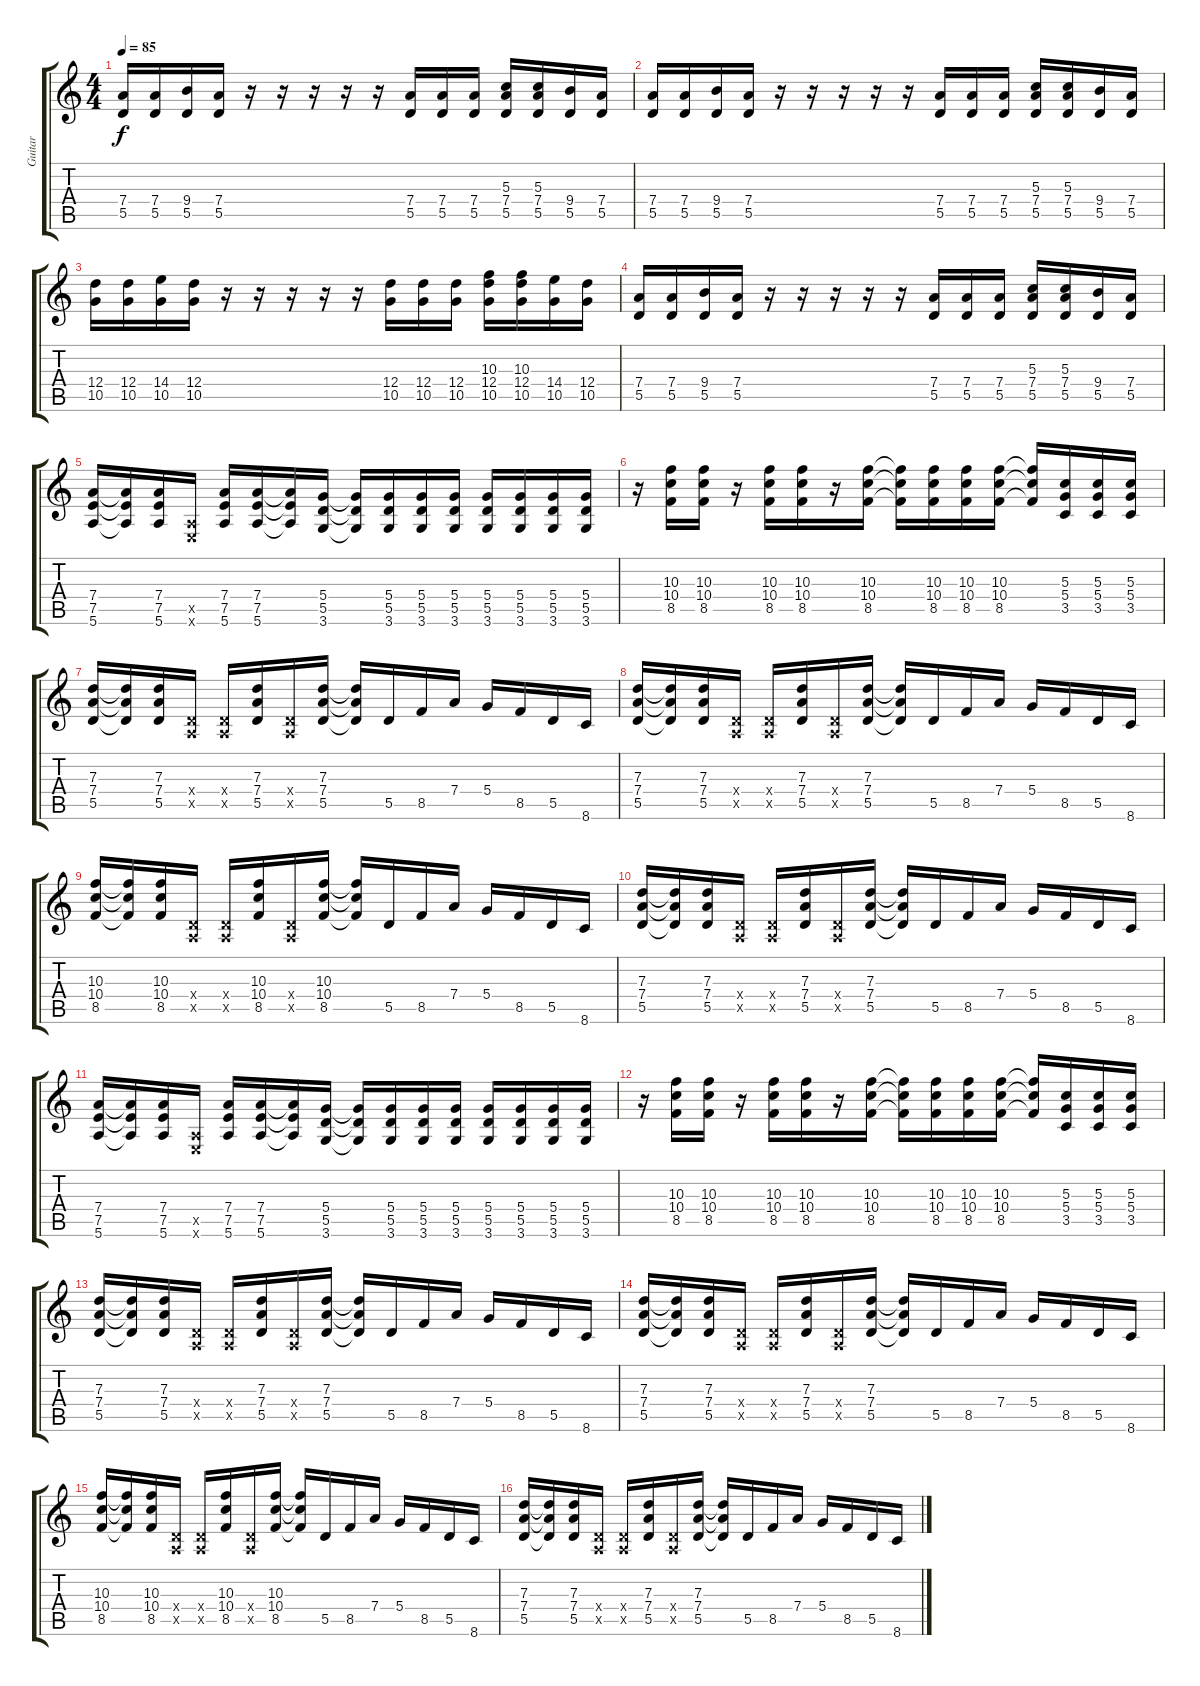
\track ("Guitar" "Guitar") {instrument distortionguitar}
\staff {score tabs}
\tuning (E4 B3 G3 D3 A2 E2) {hide}
\ts (4 4)
\tempo 85
\clef g2
\ks c
(7.4 5.5).16{dy f} (7.4 5.5).16 (9.4 5.5).16 (7.4 5.5).16 r.16 r.16 r.16 r.16 r.16 (7.4 5.5).16 (7.4 5.5).16 (7.4 5.5).16 (5.3 7.4 5.5).16 (5.3 7.4 5.5).16 (9.4 5.5).16 (7.4 5.5).16 |
(7.4 5.5).16 (7.4 5.5).16 (9.4 5.5).16 (7.4 5.5).16 r.16 r.16 r.16 r.16 r.16 (7.4 5.5).16 (7.4 5.5).16 (7.4 5.5).16 (5.3 7.4 5.5).16 (5.3 7.4 5.5).16 (9.4 5.5).16 (7.4 5.5).16 |
(12.4 10.5).16 (12.4 10.5).16 (14.4 10.5).16 (12.4 10.5).16 r.16 r.16 r.16 r.16 r.16 (12.4 10.5).16 (12.4 10.5).16 (12.4 10.5).16 (10.3 12.4 10.5).16 (10.3 12.4 10.5).16 (14.4 10.5).16 (12.4 10.5).16 |
(7.4 5.5).16 (7.4 5.5).16 (9.4 5.5).16 (7.4 5.5).16 r.16 r.16 r.16 r.16 r.16 (7.4 5.5).16 (7.4 5.5).16 (7.4 5.5).16 (5.3 7.4 5.5).16 (5.3 7.4 5.5).16 (9.4 5.5).16 (7.4 5.5).16 |
(7.4 7.5 5.6).16 (7.4{t} 7.5{t} 5.6{t}).16 (7.4 7.5 5.6).16 (0.5{x} 0.6{x}).16 (7.4 7.5 5.6).16 (7.4 7.5 5.6).16 (7.4{t} 7.5{t} 5.6{t}).16 (5.4 5.5 3.6).16 (5.4{t} 5.5{t} 3.6{t}).16 (5.4 5.5 3.6).16 (5.4 5.5 3.6).16 (5.4 5.5 3.6).16 (5.4 5.5 3.6).16 (5.4 5.5 3.6).16 (5.4 5.5 3.6).16 (5.4 5.5 3.6).16 |
r.16 (10.3 10.4 8.5).16 (10.3 10.4 8.5).16 r.16 (10.3 10.4 8.5).16 (10.3 10.4 8.5).16 r.16 (10.3 10.4 8.5).16 (10.3{t} 10.4{t} 8.5{t}).16 (10.3 10.4 8.5).16 (10.3 10.4 8.5).16 (10.3 10.4 8.5).16 (10.3{t} 10.4{t} 8.5{t}).16 (5.3 5.4 3.5).16 (5.3 5.4 3.5).16 (5.3 5.4 3.5).16 |
(7.3 7.4 5.5).16 (7.3{t} 7.4{t} 5.5{t}).16 (7.3 7.4 5.5).16 (0.4{x} 0.5{x}).16 (0.4{x} 0.5{x}).16 (7.3 7.4 5.5).16 (0.4{x} 0.5{x}).16 (7.3 7.4 5.5).16 (7.3{t} 7.4{t} 5.5{t}).16 5.5.16 8.5.16 7.4.16 5.4.16 8.5.16 5.5.16 8.6.16 |
(7.3 7.4 5.5).16 (7.3{t} 7.4{t} 5.5{t}).16 (7.3 7.4 5.5).16 (0.4{x} 0.5{x}).16 (0.4{x} 0.5{x}).16 (7.3 7.4 5.5).16 (0.4{x} 0.5{x}).16 (7.3 7.4 5.5).16 (7.3{t} 7.4{t} 5.5{t}).16 5.5.16 8.5.16 7.4.16 5.4.16 8.5.16 5.5.16 8.6.16 |
(10.3 10.4 8.5).16 (10.3{t} 10.4{t} 8.5{t}).16 (10.3 10.4 8.5).16 (0.4{x} 0.5{x}).16 (0.4{x} 0.5{x}).16 (10.3 10.4 8.5).16 (0.4{x} 0.5{x}).16 (10.3 10.4 8.5).16 (10.3{t} 10.4{t} 8.5{t}).16 5.5.16 8.5.16 7.4.16 5.4.16 8.5.16 5.5.16 8.6.16 |
(7.3 7.4 5.5).16 (7.3{t} 7.4{t} 5.5{t}).16 (7.3 7.4 5.5).16 (0.4{x} 0.5{x}).16 (0.4{x} 0.5{x}).16 (7.3 7.4 5.5).16 (0.4{x} 0.5{x}).16 (7.3 7.4 5.5).16 (7.3{t} 7.4{t} 5.5{t}).16 5.5.16 8.5.16 7.4.16 5.4.16 8.5.16 5.5.16 8.6.16 |
(7.4 7.5 5.6).16 (7.4{t} 7.5{t} 5.6{t}).16 (7.4 7.5 5.6).16 (0.5{x} 0.6{x}).16 (7.4 7.5 5.6).16 (7.4 7.5 5.6).16 (7.4{t} 7.5{t} 5.6{t}).16 (5.4 5.5 3.6).16 (5.4{t} 5.5{t} 3.6{t}).16 (5.4 5.5 3.6).16 (5.4 5.5 3.6).16 (5.4 5.5 3.6).16 (5.4 5.5 3.6).16 (5.4 5.5 3.6).16 (5.4 5.5 3.6).16 (5.4 5.5 3.6).16 |
r.16 (10.3 10.4 8.5).16 (10.3 10.4 8.5).16 r.16 (10.3 10.4 8.5).16 (10.3 10.4 8.5).16 r.16 (10.3 10.4 8.5).16 (10.3{t} 10.4{t} 8.5{t}).16 (10.3 10.4 8.5).16 (10.3 10.4 8.5).16 (10.3 10.4 8.5).16 (10.3{t} 10.4{t} 8.5{t}).16 (5.3 5.4 3.5).16 (5.3 5.4 3.5).16 (5.3 5.4 3.5).16 |
(7.3 7.4 5.5).16 (7.3{t} 7.4{t} 5.5{t}).16 (7.3 7.4 5.5).16 (0.4{x} 0.5{x}).16 (0.4{x} 0.5{x}).16 (7.3 7.4 5.5).16 (0.4{x} 0.5{x}).16 (7.3 7.4 5.5).16 (7.3{t} 7.4{t} 5.5{t}).16 5.5.16 8.5.16 7.4.16 5.4.16 8.5.16 5.5.16 8.6.16 |
(7.3 7.4 5.5).16 (7.3{t} 7.4{t} 5.5{t}).16 (7.3 7.4 5.5).16 (0.4{x} 0.5{x}).16 (0.4{x} 0.5{x}).16 (7.3 7.4 5.5).16 (0.4{x} 0.5{x}).16 (7.3 7.4 5.5).16 (7.3{t} 7.4{t} 5.5{t}).16 5.5.16 8.5.16 7.4.16 5.4.16 8.5.16 5.5.16 8.6.16 |
(10.3 10.4 8.5).16 (10.3{t} 10.4{t} 8.5{t}).16 (10.3 10.4 8.5).16 (0.4{x} 0.5{x}).16 (0.4{x} 0.5{x}).16 (10.3 10.4 8.5).16 (0.4{x} 0.5{x}).16 (10.3 10.4 8.5).16 (10.3{t} 10.4{t} 8.5{t}).16 5.5.16 8.5.16 7.4.16 5.4.16 8.5.16 5.5.16 8.6.16 |
(7.3 7.4 5.5).16 (7.3{t} 7.4{t} 5.5{t}).16 (7.3 7.4 5.5).16 (0.4{x} 0.5{x}).16 (0.4{x} 0.5{x}).16 (7.3 7.4 5.5).16 (0.4{x} 0.5{x}).16 (7.3 7.4 5.5).16 (7.3{t} 7.4{t} 5.5{t}).16 5.5.16 8.5.16 7.4.16 5.4.16 8.5.16 5.5.16 8.6.16
